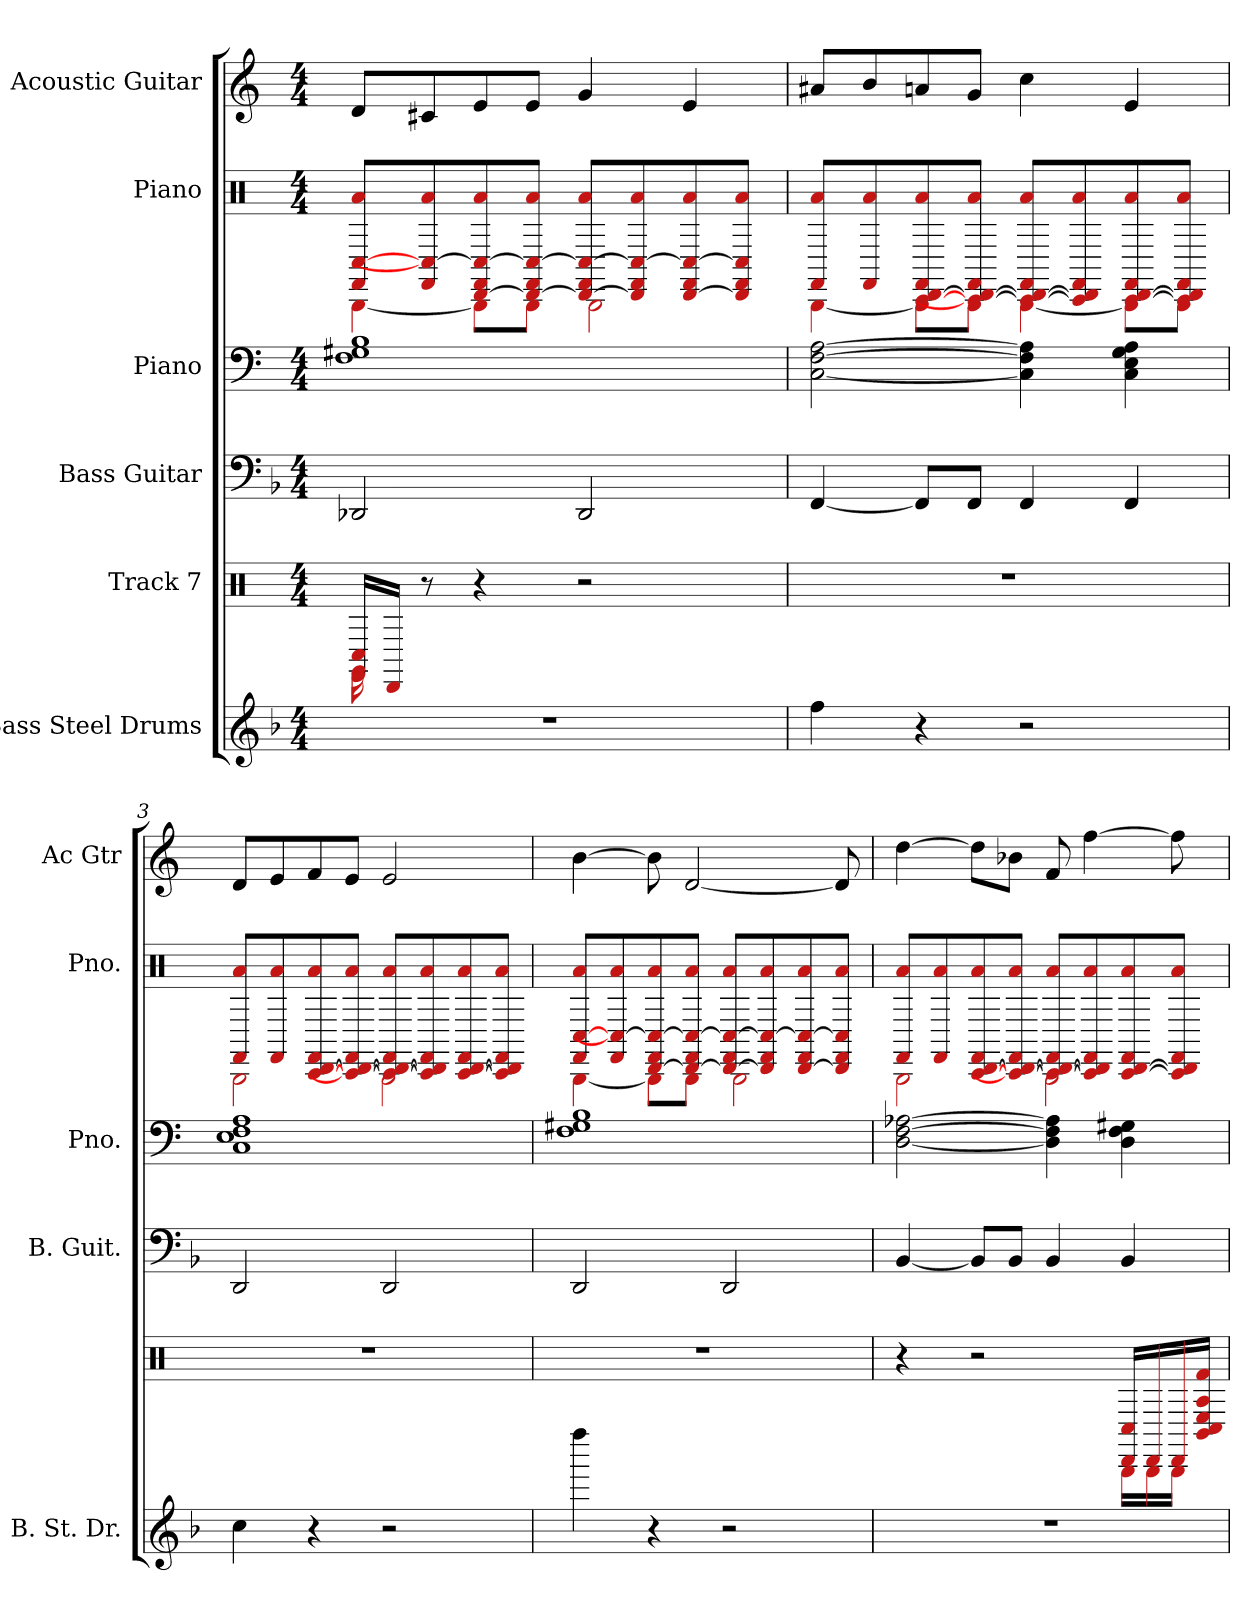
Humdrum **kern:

**kern	**kern	**kern	**kern	**kern	**kern
*part6	*part5	*part4	*part3	*part2	*part1
*staff6	*staff5	*staff4	*staff3	*staff2	*staff1
*I"Bass Steel Drums	*I"Track 7	*I"Bass Guitar	*I"Piano	*I"Piano	*I"Acoustic Guitar
*I'B. St. Dr.	*	*I'B. Guit.	*I'Pno.	*I'Pno.	*I'Ac Gtr
*clefG2	*clefX	*clefF4	*clefF4	*clefX	*clefG2
*k[b-]	*k[]	*k[b-]	*k[]	*k[]	*k[]
*F:	*C:	*F:	*C:	*C:	*C:
*M4/4	*M4/4	*M4/4	*M4/4	*M4/4	*M4/4
=1	=1	=1	=1	=1	=1
*	*^	*	*	*^	*
1r	16FF#X/ 16C#X/LL	16GG\	2DD-X/	1F 1G#X 1B	8FF#X/ [8C#X/ 8a/L	[4BBB\	8d/L
.	16DD/JJ	2...ryy	.	.	.	.	.
.	8r	.	.	.	8FF/ 8C/_ 8a/	.	8c#X/
.	4r	.	.	.	[8DD/ 8FF/ 8C/_ 8a/	8BBB\L]	8e/
.	.	.	.	.	8DD/_ 8FF/ 8C/_ 8a/J	8BBB\J	8e/J
.	2r	.	2DD-/	.	8DD/_ 8FF/ 8C/_ 8a/L	2BBB\	4g/
.	.	.	.	.	8DD/] 8FF/ 8C/_ 8a/	.	.
.	.	.	.	.	[8DD/ 8FF/ 8C/_ 8a/	.	4e/
.	.	.	.	.	8DD/] 8FF/ 8C/] 8a/J	.	.
*	*v	*v	*	*	*	*	*
=2	=2	=2	=2	=2	=2	=2
4ff\	1r	[4FF/	[2C\ [2F\ [2A\	8FF#X/ 8a/L	[4BBB\	8a#X/L
.	.	.	.	8FF/ 8a/	.	8b/
4r	.	8FF/L]	.	[8CC#X/ [8DD/ 8FF/ 8a/	8BBB\L]	8an/
.	.	8FF/J	.	8CC/_ 8DD/_ 8FF/ 8a/J	8BBB\J	8g/J
2r	.	4FF/	4C\] 4F\] 4A\]	8CC/_ 8DD/_ 8FF/ 8a/L	[4BBB\	4cc\
.	.	.	.	8CC/] 8DD/] 8FF/ 8a/	.	.
.	.	4FF/	4C\ 4E\ 4G\ 4A\	[8CC/ [8DD/ 8FF/ 8a/	8BBB\L]	4e/
.	.	.	.	8CC/] 8DD/] 8FF/ 8a/J	8BBB\J	.
!!LO:PB:g=z
=3	=3	=3	=3	=3	=3	=3
4cc\	1r	2DD/	1C 1E 1F 1A	8FF#X/ 8a/L	2BBB\	8d/L
.	.	.	.	8FF/ 8a/	.	8e/
4r	.	.	.	[8CC#X/ [8DD/ 8FF/ 8a/	.	8f/
.	.	.	.	8CC/_ 8DD/_ 8FF/ 8a/J	.	8e/J
2r	.	2DD/	.	8CC/_ 8DD/_ 8FF/ 8a/L	2BBB\	2e/
.	.	.	.	8CC/] 8DD/] 8FF/ 8a/	.	.
.	.	.	.	[8CC/ [8DD/ 8FF/ 8a/	.	.
.	.	.	.	8CC/] 8DD/] 8FF/ 8a/J	.	.
=4	=4	=4	=4	=4	=4	=4
4ffff\	1r	2DD/	1F 1G#X 1B	8FF#X/ [8C#X/ 8a/L	[4BBB\	[4b\
.	.	.	.	8FF/ 8C/_ 8a/	.	.
4r	.	.	.	[8DD/ 8FF/ 8C/_ 8a/	8BBB\L]	8b\]
.	.	.	.	8DD/_ 8FF/ 8C/_ 8a/J	8BBB\J	[2d/
2r	.	2DD/	.	8DD/_ 8FF/ 8C/_ 8a/L	2BBB\	.
.	.	.	.	8DD/] 8FF/ 8C/_ 8a/	.	.
.	.	.	.	[8DD/ 8FF/ 8C/_ 8a/	.	.
.	.	.	.	8DD/] 8FF/ 8C/] 8a/J	.	8d/]
=5	=5	=5	=5	=5	=5	=5
*	*^	*	*	*	*	*
1r	4r	2.ryy	[4BB-/	[2D\ [2F\ [2A-X\	8FF#X/ 8a/L	2BBB\	[4dd\
.	.	.	.	.	8FF/ 8a/	.	.
.	2r	.	8BB-/L]	.	[8CC#X/ [8DD/ 8FF/ 8a/	.	8dd\L]
.	.	.	8BB-/J	.	8CC/_ 8DD/_ 8FF/ 8a/J	.	8b-X\J
.	.	.	4BB-/	4D\] 4F\] 4A-\]	8CC/_ 8DD/_ 8FF/ 8a/L	2BBB\	8f/
.	.	.	.	.	8CC/] 8DD/] 8FF/ 8a/	.	[4ff\
.	16DD/ 16C/LL	16BBB\LL	4BB-/	4D\ 4F\ 4G#X\	[8CC/ [8DD/ 8FF/ 8a/	.	.
.	16DD/	16BBB\	.	.	.	.	.
.	16DD/	16BBB\JJ	.	.	8CC/] 8DD/] 8FF/ 8a/J	.	8ff\]
.	16BB-X/ 16C#X/ 16E/ 16A/ 16f/JJ	16ryy	.	.	.	.	.
*	*v	*v	*	*	*v	*v	*
=	=	=	=	=	=
*-	*-	*-	*-	*-	*-
